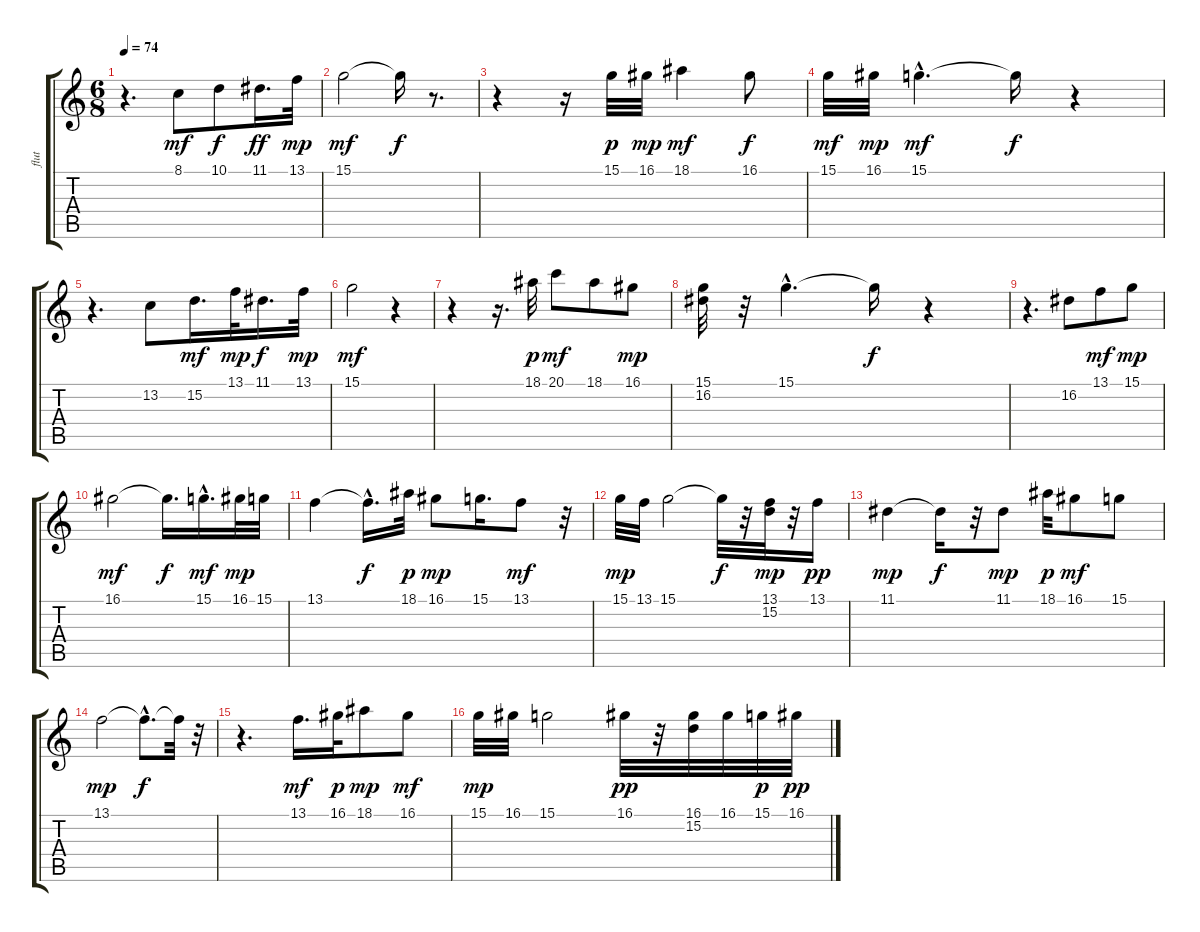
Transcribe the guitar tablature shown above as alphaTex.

\track ("flut" "flut") {instrument flute}
\staff {score tabs}
\tuning (E4 B3 G3 D3 A2 E2) {hide}
\ts (6 8)
\tempo 74
\clef g2
\ks c
r.4{d dy mf instrument flute} 8.1.8 10.1.8{dy f} 11.1.16{d dy ff} 13.1.32{dy mp} |
15.1.2{dy mf} 15.1{t}.16{dy f} r.8{d} |
r.4 r.16 15.1.32{dy p} 16.1.32{dy mp} 18.1.4{dy mf} 16.1.8{dy f} |
15.1.32{dy mf} 16.1.32{dy mp} 15.1{hac}.4{d dy mf} 15.1{t}.16{dy f} r.4 |
r.4{d} 13.2.8 15.2.16{d dy mf} 13.1.32{dy mp} 11.1.16{d dy f} 13.1.32{dy mp} |
15.1.2{dy mf} r.4 |
r.4 r.16{d} 18.1.32{dy p} 20.1.8{dy mf} 18.1.8 16.1.8{dy mp} |
(15.1 16.2).32 r.32 15.1{hac}.4{d} 15.1{t}.16{dy f} r.4 |
r.4{d} 16.2.8 13.1.8{dy mf} 15.1.8{dy mp} |
16.1.2{dy mf} 16.1{t}.16{d dy f} 15.1{hac}.16{d dy mf} 16.1.32{dy mp} 15.1.32 |
13.1.4 13.1{hac t}.16{d dy f} 18.1.32{dy p} 16.1.8{dy mp} 15.1.16{d} 13.1.8{dy mf} r.32 |
15.1.32{dy mp} 13.1.32 15.1.2 15.1{t}.32{dy f} r.32 (13.1 15.2).32{dy mp} r.32 13.1.16{dy pp} |
11.1.4{dy mp} 11.1{t}.16{dy f} r.32 11.1.8{dy mp} 18.1.32{dy p} 16.1.8{dy mf} 15.1.8 |
13.1.2{dy mp} 13.1{hac t}.8{d dy f} 13.1{t}.32 r.32 |
r.4{d} 13.1.16{d dy mf} 16.1.32{dy p} 18.1.8{dy mp} 16.1.8{dy mf} |
15.1.32{dy mp} 16.1.32 15.1.2 16.1.32{dy pp} r.32 (16.1 15.2).32 16.1.32 15.1.32{dy p} 16.1.32{dy pp}
